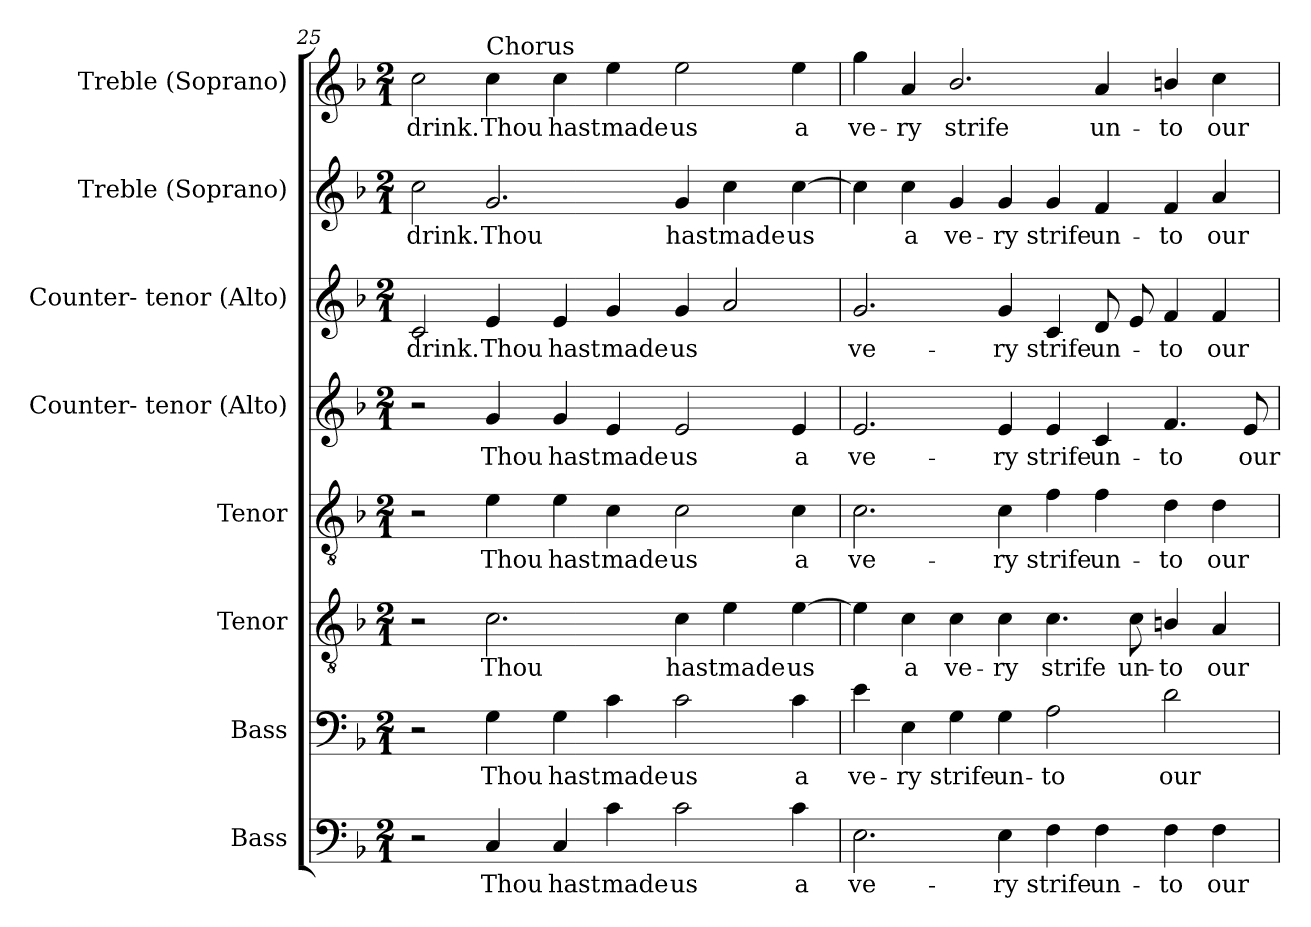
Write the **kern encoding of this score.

**kern	**text	**kern	**text	**kern	**text	**kern	**text	**kern	**text	**kern	**text	**kern	**text	**kern	**text
*part8	*part8	*part7	*part7	*part6	*part6	*part5	*part5	*part4	*part4	*part3	*part3	*part2	*part2	*part1	*part1
*staff8	*staff8	*staff7	*staff7	*staff6	*staff6	*staff5	*staff5	*staff4	*staff4	*staff3	*staff3	*staff2	*staff2	*staff1	*staff1
*I"Bass	*	*I"Bass	*	*I"Tenor	*	*I"Tenor	*	*I"Counter- tenor (Alto)	*	*I"Counter- tenor (Alto)	*	*I"Treble (Soprano)	*	*I"Treble (Soprano)	*
*I'B.	*	*I'B.	*	*I'T.	*	*I'T.	*	*I'A.	*	*I'A.	*	*I'S.	*	*I'S.	*
*clefF4	*	*clefF4	*	*clefGv2	*	*clefGv2	*	*clefG2	*	*clefG2	*	*clefG2	*	*clefG2	*
*	*	*	*	*ITrd7c12	*	*ITrd7c12	*	*	*	*	*	*	*	*	*
*k[b-]	*	*k[b-]	*	*k[b-]	*	*k[b-]	*	*k[b-]	*	*k[b-]	*	*k[b-]	*	*k[b-]	*
*F:	*	*F:	*	*F:	*	*F:	*	*F:	*	*F:	*	*F:	*	*F:	*
*M2/1	*	*M2/1	*	*M2/1	*	*M2/1	*	*M2/1	*	*M2/1	*	*M2/1	*	*M2/1	*
=25	=25	=25	=25	=25	=25	=25	=25	=25	=25	=25	=25	=25	=25	=25	=25
!	!	!	!	!	!	!	!	!	!	!	!LO:LY:b:color=#000000	!	!	!	!
!	!	!	!	!	!	!	!	!	!	!	!	!	!LO:LY:b:color=#000000	!	!
!	!	!	!	!	!	!	!	!	!	!	!	!	!	!	!LO:LY:b:color=#000000
2r	.	2r	.	2r	.	2r	.	2r	.	2ci/	drink.	2cci\	drink.	2cci\	drink.
!	!LO:LY:b:color=#000000	!	!	!	!	!	!	!	!	!	!	!	!	!	!
!	!	!	!LO:LY:b:color=#000000	!	!	!	!	!	!	!	!	!	!	!	!
!	!	!	!	!	!LO:LY:b:color=#000000	!	!	!	!	!	!	!	!	!	!
!	!	!	!	!	!	!	!LO:LY:b:color=#000000	!	!	!	!	!	!	!	!
!	!	!	!	!	!	!	!	!	!LO:LY:b:color=#000000	!	!	!	!	!	!
!	!	!	!	!	!	!	!	!	!	!	!LO:LY:b:color=#000000	!	!	!	!
!	!	!	!	!	!	!	!	!	!	!	!	!	!LO:LY:b:color=#000000	!	!
!	!	!	!	!	!	!	!	!	!	!	!	!	!	!LO:TX:a:t=Chorus	!
!	!	!	!	!	!	!	!	!	!	!	!	!	!	!	!LO:LY:b:color=#000000
4Ci/	Thou	4Gi\	Thou	2.Ci\	Thou	4Ei\	Thou	4gi/	Thou	4ei/	Thou	2.gi/	Thou	4cci\	Thou
!	!LO:LY:b:color=#000000	!	!	!	!	!	!	!	!	!	!	!	!	!	!
!	!	!	!LO:LY:b:color=#000000	!	!	!	!	!	!	!	!	!	!	!	!
!	!	!	!	!	!	!	!LO:LY:b:color=#000000	!	!	!	!	!	!	!	!
!	!	!	!	!	!	!	!	!	!LO:LY:b:color=#000000	!	!	!	!	!	!
!	!	!	!	!	!	!	!	!	!	!	!LO:LY:b:color=#000000	!	!	!	!
!	!	!	!	!	!	!	!	!	!	!	!	!	!	!	!LO:LY:b:color=#000000
4Ci/	hast	4Gi\	hast	.	.	4Ei\	hast	4gi/	hast	4ei/	hast	.	.	4cci\	hast
!	!LO:LY:b:color=#000000	!	!	!	!	!	!	!	!	!	!	!	!	!	!
!	!	!	!LO:LY:b:color=#000000	!	!	!	!	!	!	!	!	!	!	!	!
!	!	!	!	!	!	!	!LO:LY:b:color=#000000	!	!	!	!	!	!	!	!
!	!	!	!	!	!	!	!	!	!LO:LY:b:color=#000000	!	!	!	!	!	!
!	!	!	!	!	!	!	!	!	!	!	!LO:LY:b:color=#000000	!	!	!	!
!	!	!	!	!	!	!	!	!	!	!	!	!	!	!	!LO:LY:b:color=#000000
4ci\	made	4ci\	made	.	.	4Ci\	made	4ei/	made	4gi/	made	.	.	4eei\	made
!	!LO:LY:b:color=#000000	!	!	!	!	!	!	!	!	!	!	!	!	!	!
!	!	!	!LO:LY:b:color=#000000	!	!	!	!	!	!	!	!	!	!	!	!
!	!	!	!	!	!LO:LY:b:color=#000000	!	!	!	!	!	!	!	!	!	!
!	!	!	!	!	!	!	!LO:LY:b:color=#000000	!	!	!	!	!	!	!	!
!	!	!	!	!	!	!	!	!	!LO:LY:b:color=#000000	!	!	!	!	!	!
!	!	!	!	!	!	!	!	!	!	!	!LO:LY:b:color=#000000	!	!	!	!
!	!	!	!	!	!	!	!	!	!	!	!	!	!LO:LY:b:color=#000000	!	!
!	!	!	!	!	!	!	!	!	!	!	!	!	!	!	!LO:LY:b:color=#000000
2ci\	us	2ci\	us	4Ci\	hast	2Ci\	us	2ei/	us	4gi/	us	4gi/	hast	2eei\	us
!	!	!	!	!	!LO:LY:b:color=#000000	!	!	!	!	!	!	!	!	!	!
!	!	!	!	!	!	!	!	!	!	!	!	!	!LO:LY:b:color=#000000	!	!
.	.	.	.	4Ei\	made	.	.	.	.	2ai/	.	4cci\	made	.	.
!	!LO:LY:b:color=#000000	!	!	!	!	!	!	!	!	!	!	!	!	!	!
!	!	!	!LO:LY:b:color=#000000	!	!	!	!	!	!	!	!	!	!	!	!
!	!	!	!	!	!LO:LY:b:color=#000000	!	!	!	!	!	!	!	!	!	!
!	!	!	!	!	!	!	!LO:LY:b:color=#000000	!	!	!	!	!	!	!	!
!	!	!	!	!	!	!	!	!	!LO:LY:b:color=#000000	!	!	!	!	!	!
!	!	!	!	!	!	!	!	!	!	!	!	!	!LO:LY:b:color=#000000	!	!
!	!	!	!	!	!	!	!	!	!	!	!	!	!	!	!LO:LY:b:color=#000000
4ci\	a	4ci\	a	[4Ei\	us	4Ci\	a	4ei/	a	.	.	[4cci\	us	4eei\	a
=26	=26	=26	=26	=26	=26	=26	=26	=26	=26	=26	=26	=26	=26	=26	=26
!	!LO:LY:b:color=#000000	!	!	!	!	!	!	!	!	!	!	!	!	!	!
!	!	!	!LO:LY:b:color=#000000	!	!	!	!	!	!	!	!	!	!	!	!
!	!	!	!	!	!	!	!LO:LY:b:color=#000000	!	!	!	!	!	!	!	!
!	!	!	!	!	!	!	!	!	!LO:LY:b:color=#000000	!	!	!	!	!	!
!	!	!	!	!	!	!	!	!	!	!	!LO:LY:b:color=#000000	!	!	!	!
!	!	!	!	!	!	!	!	!	!	!	!	!	!	!	!LO:LY:b:color=#000000
2.Ei\	ve-	4ei\	ve-	4Ei\]	.	2.Ci\	ve-	2.ei/	ve-	2.gi/	ve-	4cci\]	.	4ggi\	ve-
!	!	!	!LO:LY:b:color=#000000	!	!	!	!	!	!	!	!	!	!	!	!
!	!	!	!	!	!LO:LY:b:color=#000000	!	!	!	!	!	!	!	!	!	!
!	!	!	!	!	!	!	!	!	!	!	!	!	!LO:LY:b:color=#000000	!	!
!	!	!	!	!	!	!	!	!	!	!	!	!	!	!	!LO:LY:b:color=#000000
.	.	4Ei\	-ry	4Ci\	a	.	.	.	.	.	.	4cci\	a	4ai/	-ry
!	!	!	!LO:LY:b:color=#000000	!	!	!	!	!	!	!	!	!	!	!	!
!	!	!	!	!	!LO:LY:b:color=#000000	!	!	!	!	!	!	!	!	!	!
!	!	!	!	!	!	!	!	!	!	!	!	!	!LO:LY:b:color=#000000	!	!
!	!	!	!	!	!	!	!	!	!	!	!	!	!	!	!LO:LY:b:color=#000000
.	.	4Gi\	strife	4Ci\	ve-	.	.	.	.	.	.	4gi/	ve-	2.b-i/	strife
!	!LO:LY:b:color=#000000	!	!	!	!	!	!	!	!	!	!	!	!	!	!
!	!	!	!LO:LY:b:color=#000000	!	!	!	!	!	!	!	!	!	!	!	!
!	!	!	!	!	!LO:LY:b:color=#000000	!	!	!	!	!	!	!	!	!	!
!	!	!	!	!	!	!	!LO:LY:b:color=#000000	!	!	!	!	!	!	!	!
!	!	!	!	!	!	!	!	!	!LO:LY:b:color=#000000	!	!	!	!	!	!
!	!	!	!	!	!	!	!	!	!	!	!LO:LY:b:color=#000000	!	!	!	!
!	!	!	!	!	!	!	!	!	!	!	!	!	!LO:LY:b:color=#000000	!	!
4Ei\	-ry	4Gi\	un-	4Ci\	-ry	4Ci\	-ry	4ei/	-ry	4gi/	-ry	4gi/	-ry	.	.
!	!LO:LY:b:color=#000000	!	!	!	!	!	!	!	!	!	!	!	!	!	!
!	!	!	!LO:LY:b:color=#000000	!	!	!	!	!	!	!	!	!	!	!	!
!	!	!	!	!	!LO:LY:b:color=#000000	!	!	!	!	!	!	!	!	!	!
!	!	!	!	!	!	!	!LO:LY:b:color=#000000	!	!	!	!	!	!	!	!
!	!	!	!	!	!	!	!	!	!LO:LY:b:color=#000000	!	!	!	!	!	!
!	!	!	!	!	!	!	!	!	!	!	!LO:LY:b:color=#000000	!	!	!	!
!	!	!	!	!	!	!	!	!	!	!	!	!	!LO:LY:b:color=#000000	!	!
4Fi\	strife	2Ai\	-to	4.Ci\	strife	4Fi\	strife	4ei/	strife	4ci/	strife	4gi/	strife	.	.
!	!LO:LY:b:color=#000000	!	!	!	!	!	!	!	!	!	!	!	!	!	!
!	!	!	!	!	!	!	!LO:LY:b:color=#000000	!	!	!	!	!	!	!	!
!	!	!	!	!	!	!	!	!	!LO:LY:b:color=#000000	!	!	!	!	!	!
!	!	!	!	!	!	!	!	!	!	!	!LO:LY:b:color=#000000	!	!	!	!
!	!	!	!	!	!	!	!	!	!	!	!	!	!LO:LY:b:color=#000000	!	!
!	!	!	!	!	!	!	!	!	!	!	!	!	!	!	!LO:LY:b:color=#000000
4Fi\	un-	.	.	.	.	4Fi\	un-	4ci/	un-	8di/	un-	4fi/	un-	4ai/	un-
!	!	!	!	!	!LO:LY:b:color=#000000	!	!	!	!	!	!	!	!	!	!
.	.	.	.	8Ci\	un-	.	.	.	.	8ei/	.	.	.	.	.
!	!LO:LY:b:color=#000000	!	!	!	!	!	!	!	!	!	!	!	!	!	!
!	!	!	!LO:LY:b:color=#000000	!	!	!	!	!	!	!	!	!	!	!	!
!	!	!	!	!	!LO:LY:b:color=#000000	!	!	!	!	!	!	!	!	!	!
!	!	!	!	!	!	!	!LO:LY:b:color=#000000	!	!	!	!	!	!	!	!
!	!	!	!	!	!	!	!	!	!LO:LY:b:color=#000000	!	!	!	!	!	!
!	!	!	!	!	!	!	!	!	!	!	!LO:LY:b:color=#000000	!	!	!	!
!	!	!	!	!	!	!	!	!	!	!	!	!	!LO:LY:b:color=#000000	!	!
!	!	!	!	!	!	!	!	!	!	!	!	!	!	!	!LO:LY:b:color=#000000
4Fi\	-to	2di\	our	4BBni/	-to	4Di\	-to	4.fi/	-to	4fi/	-to	4fi/	-to	4bni/	-to
!	!LO:LY:b:color=#000000	!	!	!	!	!	!	!	!	!	!	!	!	!	!
!	!	!	!	!	!LO:LY:b:color=#000000	!	!	!	!	!	!	!	!	!	!
!	!	!	!	!	!	!	!LO:LY:b:color=#000000	!	!	!	!	!	!	!	!
!	!	!	!	!	!	!	!	!	!	!	!LO:LY:b:color=#000000	!	!	!	!
!	!	!	!	!	!	!	!	!	!	!	!	!	!LO:LY:b:color=#000000	!	!
!	!	!	!	!	!	!	!	!	!	!	!	!	!	!	!LO:LY:b:color=#000000
4Fi\	our	.	.	4AAi/	our	4Di\	our	.	.	4fi/	our	4ai/	our	4cci\	our
!	!	!	!	!	!	!	!	!	!LO:LY:b:color=#000000	!	!	!	!	!	!
.	.	.	.	.	.	.	.	8ei/	our	.	.	.	.	.	.
=	=	=	=	=	=	=	=	=	=	=	=	=	=	=	=
*-	*-	*-	*-	*-	*-	*-	*-	*-	*-	*-	*-	*-	*-	*-	*-
